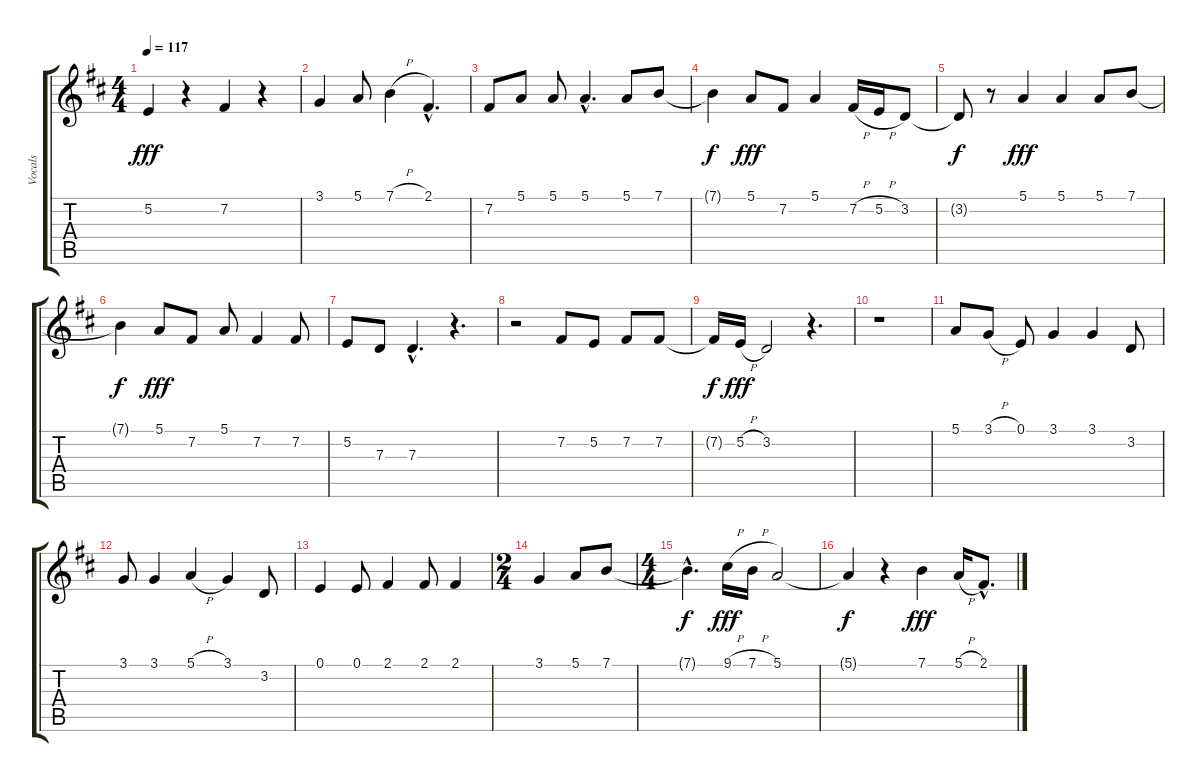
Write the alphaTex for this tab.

\track ("Vocals" "Vocals") {instrument tenorsax}
\staff {score tabs}
\tuning (E4 B3 G3 D3 A2 E2) {hide}
\ts (4 4)
\tempo 117
\clef g2
\ks d
5.2.4{dy fff} r.4 7.2.4 r.4 |
3.1.4 5.1.8 7.1{h}.4 2.1{hac}.4{d} |
7.2.8 5.1.8 5.1.8 5.1{hac}.4{d} 5.1.8 7.1.8 |
7.1{t}.4{dy f} 5.1.8{dy fff} 7.2.8 5.1.4 7.2{h}.16 5.2{h}.16 3.2.8 |
3.2{t}.8{dy f} r.8 5.1.4{dy fff} 5.1.4 5.1.8 7.1.8 |
7.1{t}.4{dy f} 5.1.8{dy fff} 7.2.8 5.1.8 7.2.4 7.2.8 |
5.2.8 7.3.8 7.3{hac}.4{d} r.4{d} |
r.2 7.2.8 5.2.8 7.2.8 7.2.8 |
7.2{t}.16{dy f} 5.2{h}.16{dy fff} 3.2.2 r.4{d} |
r.1 |
5.1.8 3.1{h}.8 0.1.8 3.1.4 3.1.4 3.2.8 |
3.1.8 3.1.4 5.1{h}.4 3.1.4 3.2.8 |
0.1.4 0.1.8 2.1.4 2.1.8 2.1.4 |
\ts (2 4)
3.1.4 5.1.8 7.1.8 |
\ts (4 4)
7.1{hac t}.4{d dy f} 9.1{h}.16{dy fff} 7.1{h}.16 5.1.2 |
5.1{t}.4{dy f} r.4 7.1.4{dy fff} 5.1{h}.16 2.1{hac}.8{d}
